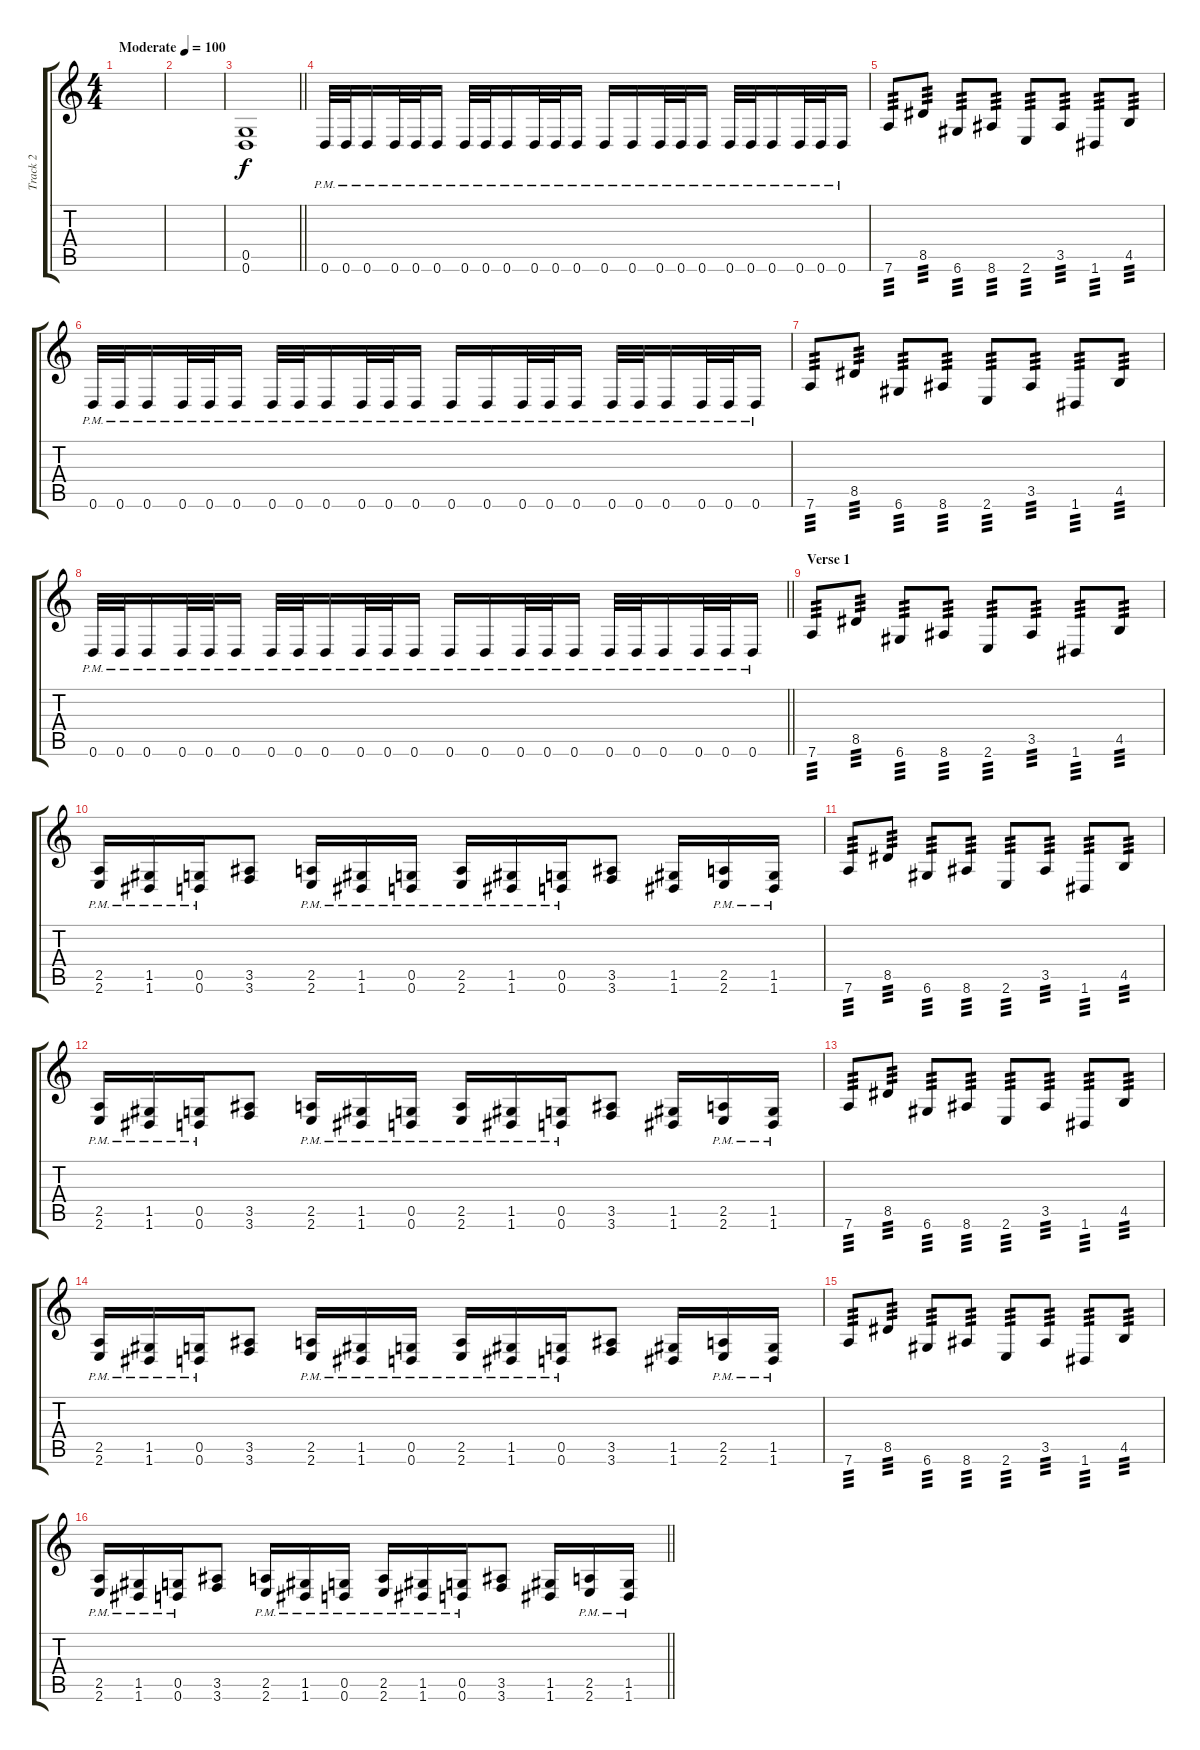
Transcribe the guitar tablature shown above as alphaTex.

\track ("Track 2" "Track 2") {instrument distortionguitar}
\staff {score tabs}
\tuning (D4 A3 F3 C3 G2 D2) {hide}
\ts (4 4)
\tempo (100 "Moderate")
\clef g2
\ks c
|
|
\barLineRight lightlight
(0.5 0.6).1 |
\section ("" "")
0.6{pm}.32 0.6{pm}.32 0.6{pm}.16 0.6{pm}.32 0.6{pm}.32 0.6{pm}.16 0.6{pm}.32 0.6{pm}.32 0.6{pm}.16 0.6{pm}.32 0.6{pm}.32 0.6{pm}.16 0.6{pm}.16 0.6{pm}.16 0.6{pm}.32 0.6{pm}.32 0.6{pm}.16 0.6{pm}.32 0.6{pm}.32 0.6{pm}.16 0.6{pm}.32 0.6{pm}.32 0.6{pm}.16 |
7.6.8{tp 3} 8.5.8{tp 3} 6.6.8{tp 3} 8.6.8{tp 3} 2.6.8{tp 3} 3.5.8{tp 3} 1.6.8{tp 3} 4.5.8{tp 3} |
0.6{pm}.32 0.6{pm}.32 0.6{pm}.16 0.6{pm}.32 0.6{pm}.32 0.6{pm}.16 0.6{pm}.32 0.6{pm}.32 0.6{pm}.16 0.6{pm}.32 0.6{pm}.32 0.6{pm}.16 0.6{pm}.16 0.6{pm}.16 0.6{pm}.32 0.6{pm}.32 0.6{pm}.16 0.6{pm}.32 0.6{pm}.32 0.6{pm}.16 0.6{pm}.32 0.6{pm}.32 0.6{pm}.16 |
7.6.8{tp 3} 8.5.8{tp 3} 6.6.8{tp 3} 8.6.8{tp 3} 2.6.8{tp 3} 3.5.8{tp 3} 1.6.8{tp 3} 4.5.8{tp 3} |
\barLineRight lightlight
0.6{pm}.32 0.6{pm}.32 0.6{pm}.16 0.6{pm}.32 0.6{pm}.32 0.6{pm}.16 0.6{pm}.32 0.6{pm}.32 0.6{pm}.16 0.6{pm}.32 0.6{pm}.32 0.6{pm}.16 0.6{pm}.16 0.6{pm}.16 0.6{pm}.32 0.6{pm}.32 0.6{pm}.16 0.6{pm}.32 0.6{pm}.32 0.6{pm}.16 0.6{pm}.32 0.6{pm}.32 0.6{pm}.16 |
\section ("" "Verse 1")
7.6.8{tp 3} 8.5.8{tp 3} 6.6.8{tp 3} 8.6.8{tp 3} 2.6.8{tp 3} 3.5.8{tp 3} 1.6.8{tp 3} 4.5.8{tp 3} |
(2.5{pm} 2.6{pm}).16 (1.5{pm} 1.6{pm}).16 (0.5{pm} 0.6{pm}).16 (3.5 3.6).8 (2.5{pm} 2.6{pm}).16 (1.5{pm} 1.6{pm}).16 (0.5{pm} 0.6{pm}).16 (2.5{pm} 2.6{pm}).16 (1.5{pm} 1.6{pm}).16 (0.5{pm} 0.6{pm}).16 (3.5 3.6).8 (1.5 1.6).16 (2.5{pm} 2.6{pm}).16 (1.5{pm} 1.6{pm}).16 |
7.6.8{tp 3} 8.5.8{tp 3} 6.6.8{tp 3} 8.6.8{tp 3} 2.6.8{tp 3} 3.5.8{tp 3} 1.6.8{tp 3} 4.5.8{tp 3} |
(2.5{pm} 2.6{pm}).16 (1.5{pm} 1.6{pm}).16 (0.5{pm} 0.6{pm}).16 (3.5 3.6).8 (2.5{pm} 2.6{pm}).16 (1.5{pm} 1.6{pm}).16 (0.5{pm} 0.6{pm}).16 (2.5{pm} 2.6{pm}).16 (1.5{pm} 1.6{pm}).16 (0.5{pm} 0.6{pm}).16 (3.5 3.6).8 (1.5 1.6).16 (2.5{pm} 2.6{pm}).16 (1.5{pm} 1.6{pm}).16 |
7.6.8{tp 3} 8.5.8{tp 3} 6.6.8{tp 3} 8.6.8{tp 3} 2.6.8{tp 3} 3.5.8{tp 3} 1.6.8{tp 3} 4.5.8{tp 3} |
(2.5{pm} 2.6{pm}).16 (1.5{pm} 1.6{pm}).16 (0.5{pm} 0.6{pm}).16 (3.5 3.6).8 (2.5{pm} 2.6{pm}).16 (1.5{pm} 1.6{pm}).16 (0.5{pm} 0.6{pm}).16 (2.5{pm} 2.6{pm}).16 (1.5{pm} 1.6{pm}).16 (0.5{pm} 0.6{pm}).16 (3.5 3.6).8 (1.5 1.6).16 (2.5{pm} 2.6{pm}).16 (1.5{pm} 1.6{pm}).16 |
7.6.8{tp 3} 8.5.8{tp 3} 6.6.8{tp 3} 8.6.8{tp 3} 2.6.8{tp 3} 3.5.8{tp 3} 1.6.8{tp 3} 4.5.8{tp 3} |
\barLineRight lightlight
(2.5{pm} 2.6{pm}).16 (1.5{pm} 1.6{pm}).16 (0.5{pm} 0.6{pm}).16 (3.5 3.6).8 (2.5{pm} 2.6{pm}).16 (1.5{pm} 1.6{pm}).16 (0.5{pm} 0.6{pm}).16 (2.5{pm} 2.6{pm}).16 (1.5{pm} 1.6{pm}).16 (0.5{pm} 0.6{pm}).16 (3.5 3.6).8 (1.5 1.6).16 (2.5{pm} 2.6{pm}).16 (1.5{pm} 1.6{pm}).16
